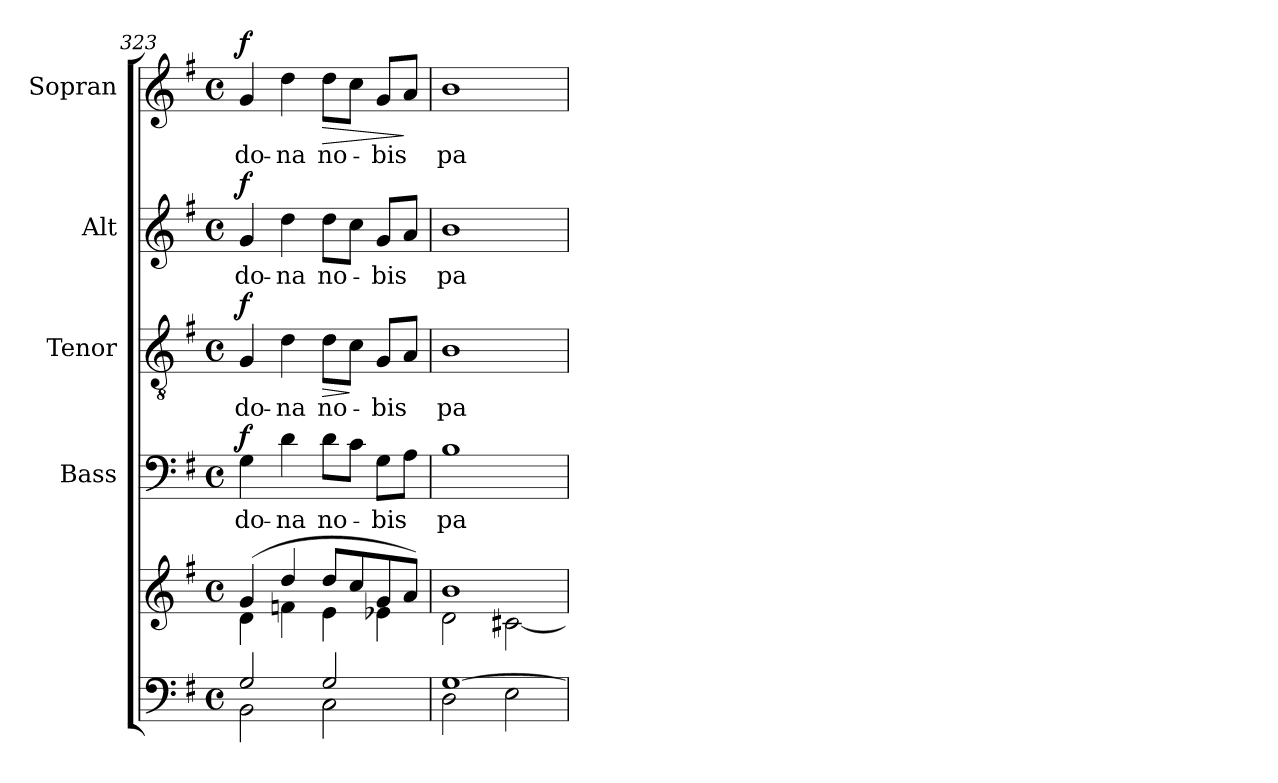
**kern	**kern	**kern	**text	**dynam	**kern	**text	**dynam	**kern	**text	**dynam	**kern	**text	**dynam
*part5	*part5	*part4	*part4	*part4	*part3	*part3	*part3	*part2	*part2	*part2	*part1	*part1	*part1
*staff6	*staff5	*staff4	*staff4	*staff4	*staff3	*staff3	*staff3	*staff2	*staff2	*staff2	*staff1	*staff1	*staff1
*	*	*I"Bass	*	*	*I"Tenor	*	*	*I"Alt	*	*	*I"Sopran	*	*
*	*	*I'B.	*	*	*I'T.	*	*	*I'A.	*	*	*I'S.	*	*
*clefF4	*clefG2	*clefF4	*	*	*clefGv2	*	*	*clefG2	*	*	*clefG2	*	*
*k[f#]	*k[f#]	*k[f#]	*	*	*k[f#]	*	*	*k[f#]	*	*	*k[f#]	*	*
*G:	*G:	*G:	*	*	*G:	*	*	*G:	*	*	*G:	*	*
*M4/4	*M4/4	*M4/4	*	*	*M4/4	*	*	*M4/4	*	*	*M4/4	*	*
*met(c)	*met(c)	*met(c)	*	*	*met(c)	*	*	*met(c)	*	*	*met(c)	*	*
=323	=323	=323	=323	=323	=323	=323	=323	=323	=323	=323	=323	=323	=323
*^	*^	*	*	*	*	*	*	*	*	*	*	*	*
!	!	!	!	!	!LO:LY:b	!LO:DY:a	!	!LO:LY:b	!LO:DY:a	!	!LO:LY:b	!LO:DY:a	!	!LO:LY:b	!LO:DY:a
2G/	2BB\	(4g/	4d\	4G\	do-	f	4G/	do-	f	4g/	do-	f	4g/	do-	f
!	!	!	!	!	!LO:LY:b	!	!	!LO:LY:b	!	!	!LO:LY:b	!	!	!LO:LY:b	!
.	.	4dd/	4fn\	4d\	-na	.	4d\	-na	.	4dd\	-na	.	4dd\	-na	.
!	!	!	!	!	!LO:LY:b	!	!	!LO:LY:b	!LO:HP:b	!	!LO:LY:b	!	!	!LO:LY:b	!LO:HP:b
2G/	2C\	8dd/L	4e\	8d\L	no-	.	8d\L	no-	>	8dd\L	no-	.	8dd\L	no-	>
.	.	8cc/	.	8c\J	.	.	8c\J	.	]	8cc\J	.	.	8cc\J	.	.
!	!	!	!	!	!LO:LY:b	!	!	!LO:LY:b	!	!	!LO:LY:b	!	!	!LO:LY:b	!
.	.	8g/	4e-X\	8G\L	-bis	.	8G/L	-bis	.	8g/L	-bis	.	8g/L	-bis	.
.	.	8a/J)	.	8A\J	.	.	8A/J	.	.	8a/J	.	.	8a/J	.	]
=324	=324	=324	=324	=324	=324	=324	=324	=324	=324	=324	=324	=324	=324	=324	=324
!	!	!	!	!	!LO:LY:b	!	!	!LO:LY:b	!	!	!LO:LY:b	!	!	!LO:LY:b	!
[>1G	2D\	1b	2d\	1B	pa-	.	1B	pa-	.	1b	pa-	.	1b	pa-	.
.	2E\	.	[<2c#X\	.	.	.	.	.	.	.	.	.	.	.	.
*v	*v	*	*	*	*	*	*	*	*	*	*	*	*	*	*
*	*v	*v	*	*	*	*	*	*	*	*	*	*	*	*
=	=	=	=	=	=	=	=	=	=	=	=	=	=
*-	*-	*-	*-	*-	*-	*-	*-	*-	*-	*-	*-	*-	*-
